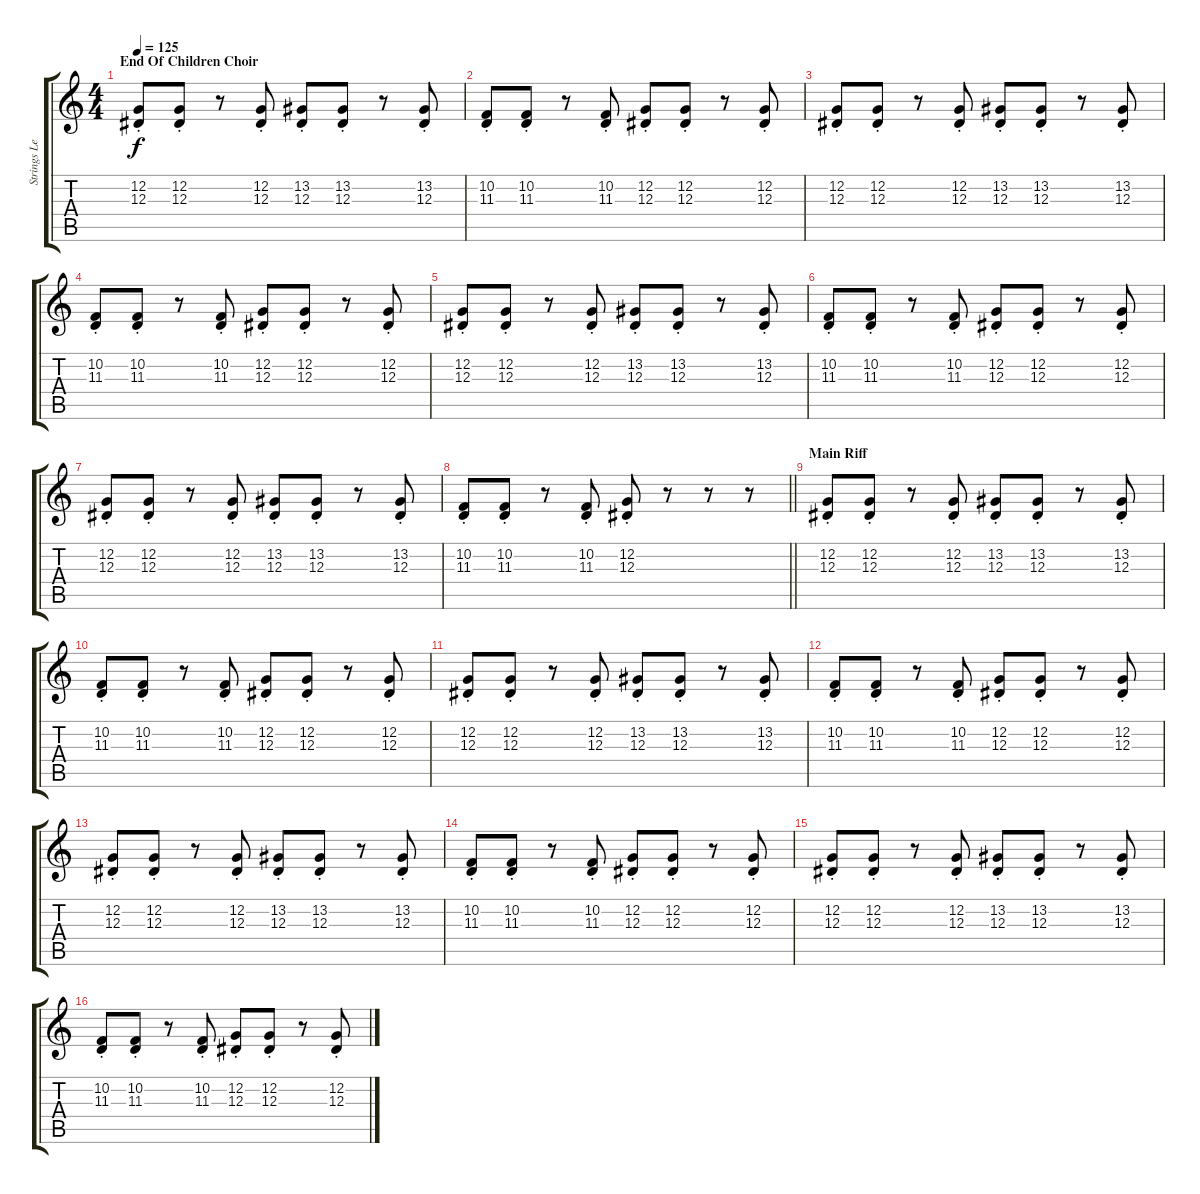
\track ("Strings Left" "Strings Le") {instrument stringensemble1}
\staff {score tabs}
\tuning (C4 G3 Eb3 Bb2 F2 C2) {hide}
\ts (4 4)
\section ("" "End Of Children Choir")
\tempo 125
\clef g2
\ks c
(12.2{st} 12.3{st}).8{dy f} (12.2{st} 12.3{st}).8 r.8 (12.2{st} 12.3{st}).8 (13.2{st} 12.3{st}).8 (13.2{st} 12.3{st}).8 r.8 (13.2{st} 12.3{st}).8 |
(10.2{st} 11.3{st}).8 (10.2{st} 11.3{st}).8 r.8 (10.2{st} 11.3{st}).8 (12.2{st} 12.3{st}).8 (12.2{st} 12.3{st}).8 r.8 (12.2{st} 12.3{st}).8 |
(12.2{st} 12.3{st}).8 (12.2{st} 12.3{st}).8 r.8 (12.2{st} 12.3{st}).8 (13.2{st} 12.3{st}).8 (13.2{st} 12.3{st}).8 r.8 (13.2{st} 12.3{st}).8 |
(10.2{st} 11.3{st}).8 (10.2{st} 11.3{st}).8 r.8 (10.2{st} 11.3{st}).8 (12.2{st} 12.3{st}).8 (12.2{st} 12.3{st}).8 r.8 (12.2{st} 12.3{st}).8 |
(12.2{st} 12.3{st}).8 (12.2{st} 12.3{st}).8 r.8 (12.2{st} 12.3{st}).8 (13.2{st} 12.3{st}).8 (13.2{st} 12.3{st}).8 r.8 (13.2{st} 12.3{st}).8 |
(10.2{st} 11.3{st}).8 (10.2{st} 11.3{st}).8 r.8 (10.2{st} 11.3{st}).8 (12.2{st} 12.3{st}).8 (12.2{st} 12.3{st}).8 r.8 (12.2{st} 12.3{st}).8 |
(12.2{st} 12.3{st}).8 (12.2{st} 12.3{st}).8 r.8 (12.2{st} 12.3{st}).8 (13.2{st} 12.3{st}).8 (13.2{st} 12.3{st}).8 r.8 (13.2{st} 12.3{st}).8 |
\barLineRight lightlight
(10.2{st} 11.3{st}).8 (10.2{st} 11.3{st}).8 r.8 (10.2{st} 11.3{st}).8 (12.2{st} 12.3{st}).8 r.8 r.8 r.8 |
\section ("" "Main Riff")
(12.2{st} 12.3{st}).8 (12.2{st} 12.3{st}).8 r.8 (12.2{st} 12.3{st}).8 (13.2{st} 12.3{st}).8 (13.2{st} 12.3{st}).8 r.8 (13.2{st} 12.3{st}).8 |
(10.2{st} 11.3{st}).8 (10.2{st} 11.3{st}).8 r.8 (10.2{st} 11.3{st}).8 (12.2{st} 12.3{st}).8 (12.2{st} 12.3{st}).8 r.8 (12.2{st} 12.3{st}).8 |
(12.2{st} 12.3{st}).8 (12.2{st} 12.3{st}).8 r.8 (12.2{st} 12.3{st}).8 (13.2{st} 12.3{st}).8 (13.2{st} 12.3{st}).8 r.8 (13.2{st} 12.3{st}).8 |
(10.2{st} 11.3{st}).8 (10.2{st} 11.3{st}).8 r.8 (10.2{st} 11.3{st}).8 (12.2{st} 12.3{st}).8 (12.2{st} 12.3{st}).8 r.8 (12.2{st} 12.3{st}).8 |
(12.2{st} 12.3{st}).8 (12.2{st} 12.3{st}).8 r.8 (12.2{st} 12.3{st}).8 (13.2{st} 12.3{st}).8 (13.2{st} 12.3{st}).8 r.8 (13.2{st} 12.3{st}).8 |
(10.2{st} 11.3{st}).8 (10.2{st} 11.3{st}).8 r.8 (10.2{st} 11.3{st}).8 (12.2{st} 12.3{st}).8 (12.2{st} 12.3{st}).8 r.8 (12.2{st} 12.3{st}).8 |
(12.2{st} 12.3{st}).8 (12.2{st} 12.3{st}).8 r.8 (12.2{st} 12.3{st}).8 (13.2{st} 12.3{st}).8 (13.2{st} 12.3{st}).8 r.8 (13.2{st} 12.3{st}).8 |
(10.2{st} 11.3{st}).8 (10.2{st} 11.3{st}).8 r.8 (10.2{st} 11.3{st}).8 (12.2{st} 12.3{st}).8 (12.2{st} 12.3{st}).8 r.8 (12.2{st} 12.3{st}).8
